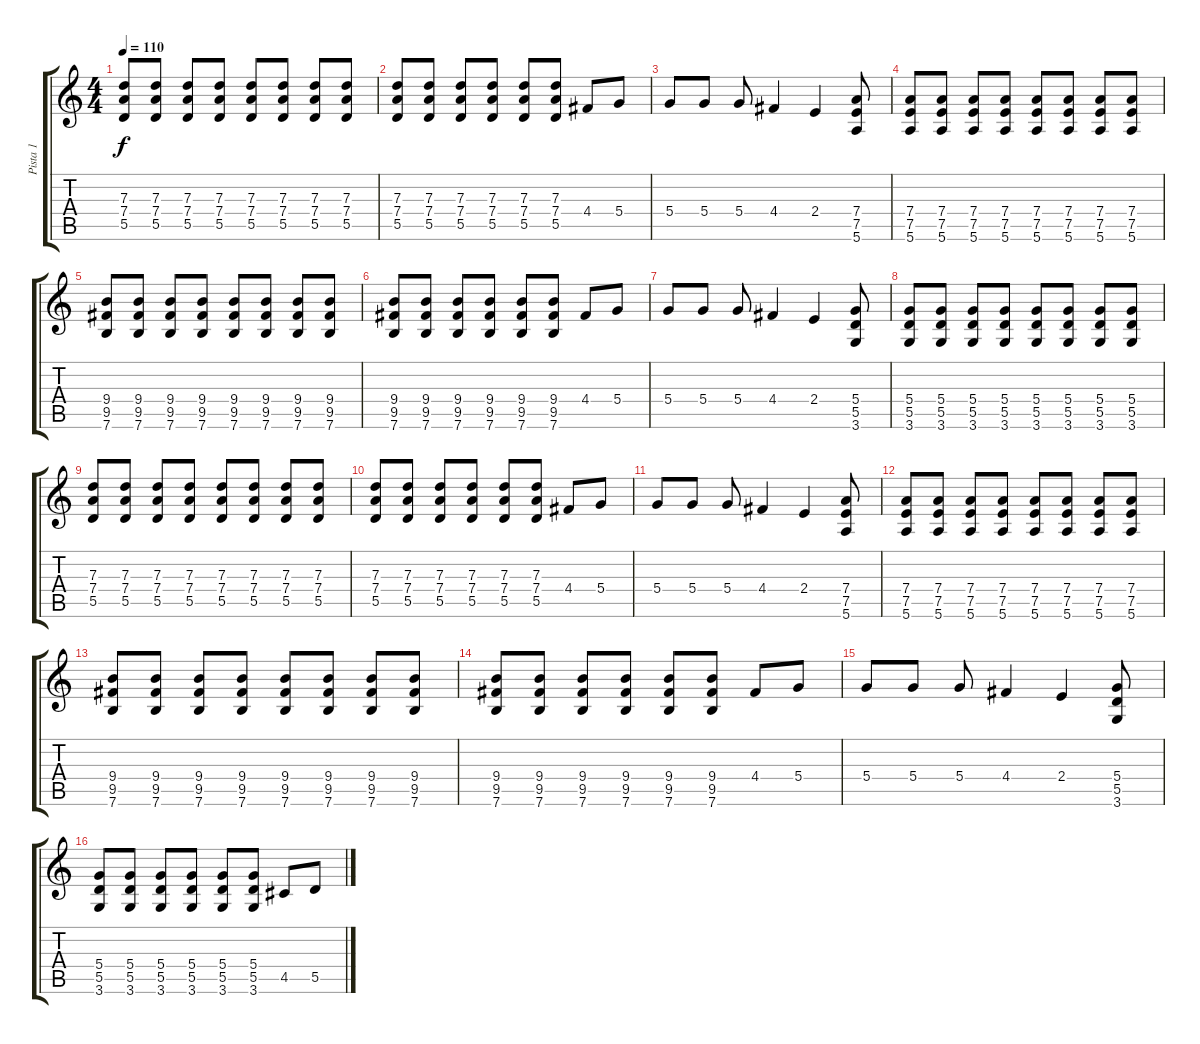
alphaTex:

\track ("Pista 1" "Pista 1") {instrument distortionguitar}
\staff {score tabs}
\tuning (E4 B3 G3 D3 A2 E2) {hide}
\ts (4 4)
\tempo 110
\tempo 140
\tempo 110
\clef g2
\ks c
(7.3 7.4 5.5).8{dy f instrument distortionguitar} (7.3 7.4 5.5).8 (7.3 7.4 5.5).8 (7.3 7.4 5.5).8 (7.3 7.4 5.5).8 (7.3 7.4 5.5).8 (7.3 7.4 5.5).8 (7.3 7.4 5.5).8 |
(7.3 7.4 5.5).8 (7.3 7.4 5.5).8 (7.3 7.4 5.5).8 (7.3 7.4 5.5).8 (7.3 7.4 5.5).8 (7.3 7.4 5.5).8 4.4.8 5.4.8 |
5.4.8 5.4.8 5.4.8 4.4.4 2.4.4 (7.4 7.5 5.6).8 |
(7.4 7.5 5.6).8 (7.4 7.5 5.6).8 (7.4 7.5 5.6).8 (7.4 7.5 5.6).8 (7.4 7.5 5.6).8 (7.4 7.5 5.6).8 (7.4 7.5 5.6).8 (7.4 7.5 5.6).8 |
(9.4 9.5 7.6).8 (9.4 9.5 7.6).8 (9.4 9.5 7.6).8 (9.4 9.5 7.6).8 (9.4 9.5 7.6).8 (9.4 9.5 7.6).8 (9.4 9.5 7.6).8 (9.4 9.5 7.6).8 |
(9.4 9.5 7.6).8 (9.4 9.5 7.6).8 (9.4 9.5 7.6).8 (9.4 9.5 7.6).8 (9.4 9.5 7.6).8 (9.4 9.5 7.6).8 4.4.8 5.4.8 |
5.4.8 5.4.8 5.4.8 4.4.4 2.4.4 (5.4 5.5 3.6).8 |
(5.4 5.5 3.6).8 (5.4 5.5 3.6).8 (5.4 5.5 3.6).8 (5.4 5.5 3.6).8 (5.4 5.5 3.6).8 (5.4 5.5 3.6).8 (5.4 5.5 3.6).8 (5.4 5.5 3.6).8 |
(7.3 7.4 5.5).8 (7.3 7.4 5.5).8 (7.3 7.4 5.5).8 (7.3 7.4 5.5).8 (7.3 7.4 5.5).8 (7.3 7.4 5.5).8 (7.3 7.4 5.5).8 (7.3 7.4 5.5).8 |
(7.3 7.4 5.5).8 (7.3 7.4 5.5).8 (7.3 7.4 5.5).8 (7.3 7.4 5.5).8 (7.3 7.4 5.5).8 (7.3 7.4 5.5).8 4.4.8 5.4.8 |
5.4.8 5.4.8 5.4.8 4.4.4 2.4.4 (7.4 7.5 5.6).8 |
(7.4 7.5 5.6).8 (7.4 7.5 5.6).8 (7.4 7.5 5.6).8 (7.4 7.5 5.6).8 (7.4 7.5 5.6).8 (7.4 7.5 5.6).8 (7.4 7.5 5.6).8 (7.4 7.5 5.6).8 |
(9.4 9.5 7.6).8 (9.4 9.5 7.6).8 (9.4 9.5 7.6).8 (9.4 9.5 7.6).8 (9.4 9.5 7.6).8 (9.4 9.5 7.6).8 (9.4 9.5 7.6).8 (9.4 9.5 7.6).8 |
(9.4 9.5 7.6).8 (9.4 9.5 7.6).8 (9.4 9.5 7.6).8 (9.4 9.5 7.6).8 (9.4 9.5 7.6).8 (9.4 9.5 7.6).8 4.4.8 5.4.8 |
5.4.8 5.4.8 5.4.8 4.4.4 2.4.4 (5.4 5.5 3.6).8 |
(5.4 5.5 3.6).8 (5.4 5.5 3.6).8 (5.4 5.5 3.6).8 (5.4 5.5 3.6).8 (5.4 5.5 3.6).8 (5.4 5.5 3.6).8 4.5.8 5.5.8
